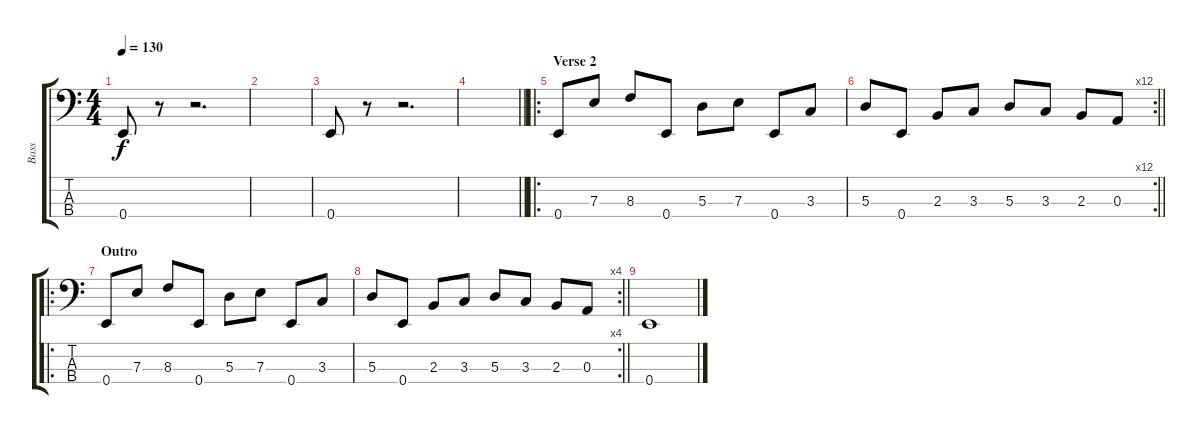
\track ("Bass" "Bass") {instrument electricbassfinger}
\staff {score tabs}
\tuning (G2 D2 A1 E1) {hide}
\ts (4 4)
\tempo 130
\clef f4
\ks c
0.4.8{dy f} r.8 r.2{d} |
|
0.4.8 r.8 r.2{d} |
\barLineRight lightlight
|
\ro
\section ("" "Verse 2")
0.4.8 7.3.8 8.3.8 0.4.8 5.3.8 7.3.8 0.4.8 3.3.8 |
\rc 12
\barLineRight lightlight
5.3.8 0.4.8 2.3.8 3.3.8 5.3.8 3.3.8 2.3.8 0.3.8 |
\ro
\section ("" "Outro")
0.4.8 7.3.8 8.3.8 0.4.8 5.3.8 7.3.8 0.4.8 3.3.8 |
\rc 4
\barLineRight lightlight
5.3.8 0.4.8 2.3.8 3.3.8 5.3.8 3.3.8 2.3.8 0.3.8 |
0.4.1
